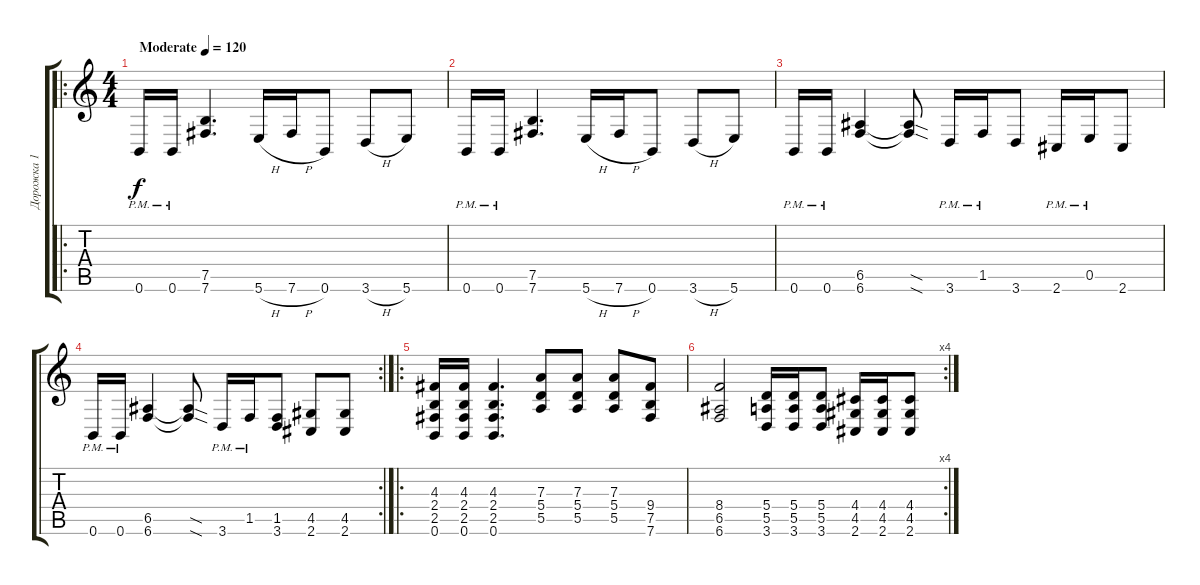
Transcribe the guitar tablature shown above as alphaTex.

\track ("Дорожка 1" "Дорожка 1") {instrument overdrivenguitar}
\staff {score tabs}
\tuning (B3 Gb3 D3 A2 E2 B1) {hide}
\ro
\ts (4 4)
\tempo (120 "Moderate")
\clef g2
\ks c
0.6{pm}.16{dy f instrument overdrivenguitar} 0.6{pm}.16 (7.5 7.6).4{d} 5.6{h}.16 7.6{h}.16 0.6.8 3.6{h}.8 5.6.8 |
0.6{pm}.16 0.6{pm}.16 (7.5 7.6).4{d} 5.6{h}.16 7.6{h}.16 0.6.8 3.6{h}.8 5.6.8 |
0.6{pm}.16 0.6{pm}.16 (6.5 6.6).4 (6.5{sod t} 6.6{sod t}).8 3.6{pm}.16 1.5{pm}.16 3.6.8 2.6{pm}.16 0.5{pm}.16 2.6.8 |
\rc 2
0.6{pm}.16 0.6{pm}.16 (6.5 6.6).4 (6.5{sod t} 6.6{sod t}).8 3.6{pm}.16 1.5{pm}.16 (1.5 3.6).8 (4.5 2.6).8 (4.5 2.6).8 |
\ro
(4.3 2.4 2.5 0.6).16 (4.3 2.4 2.5 0.6).16 (4.3 2.4 2.5 0.6).4{d} (7.3 5.4 5.5).8 (7.3 5.4 5.5).8 (7.3 5.4 5.5).8 (9.4 7.5 7.6).8 |
\rc 4
(8.4 6.5 6.6).2 (5.4 5.5 3.6).16 (5.4 5.5 3.6).16 (5.4 5.5 3.6).8 (4.4 4.5 2.6).16 (4.4 4.5 2.6).16 (4.4 4.5 2.6).8
